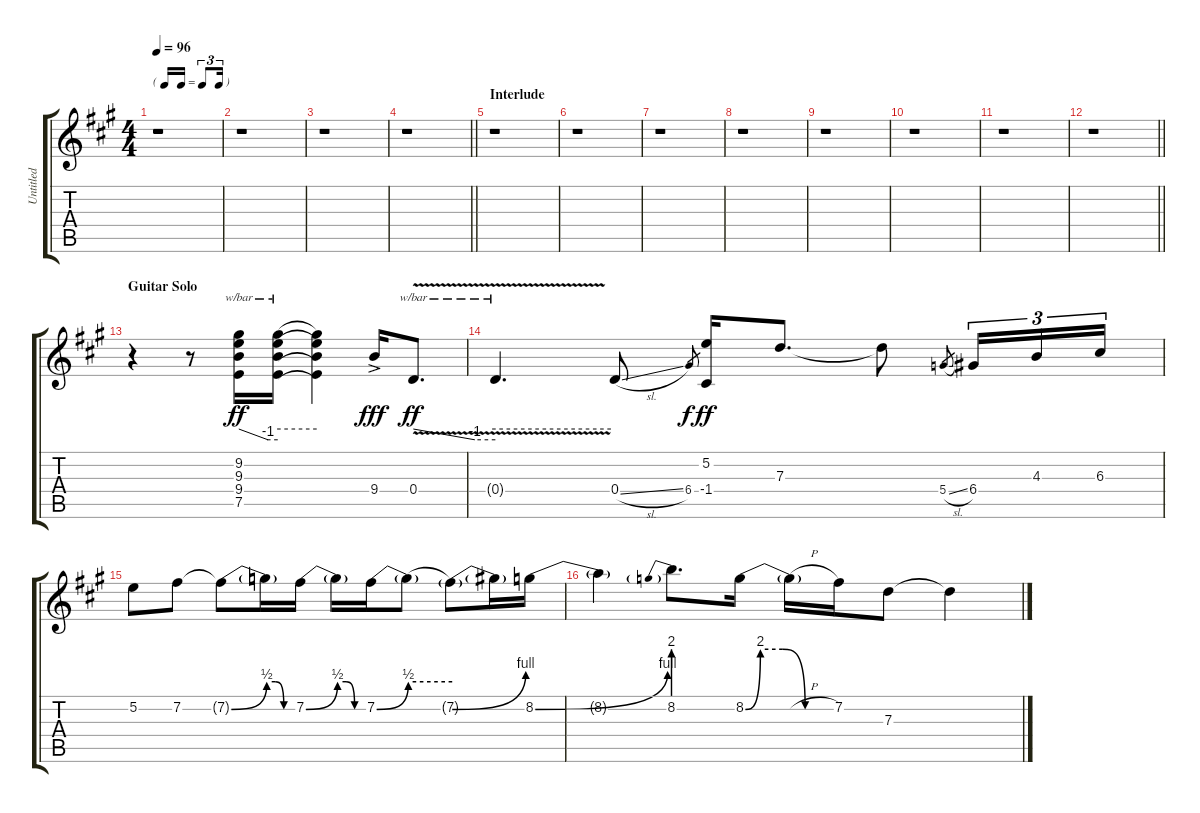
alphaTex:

\track ("Untitled" "Untitled") {instrument distortionguitar}
\staff {score tabs}
\tuning (E4 B3 G3 D3 A2 E2) {hide}
\ts (4 4)
\tf triplet16th
\tempo 96
\clef g2
\ks a
r.1{dy ff} |
r.1 |
r.1 |
\barLineRight lightlight
r.1 |
\section ("" "Interlude")
r.1 |
r.1 |
r.1 |
r.1 |
r.1 |
r.1 |
r.1 |
\barLineRight lightlight
r.1 |
\section ("" "Guitar Solo")
r.4 r.8 (9.2 9.3 9.4 7.5).16{tbe (custom default 0 0 45 -4 60 -4)} (9.2{t} 9.3{t} 9.4{t} 7.5{t}).16{tbe (hold default 0 0 60 0)} (9.2{t} 9.3{t} 9.4{t} 7.5{t}).4 9.4{ac}.16{dy fff} 0.4{v}.8{d tbe (custom default 0 0 45 -4 60 -4) dy ff} |
0.4{v t}.4{d tbe (hold default 0 0 60 0)} 0.4{sl}.8 6.4.8{gr dy f} (5.2 -1.4).16{dy ff} 7.3.8{d} 7.3{t}.8 5.4{sl}.8{gr} 6.4.16{tu (3 2)} 4.3.16{tu (3 2)} 6.3.16{tu (3 2)} |
5.2.8 7.2.8 7.2{be (bend 0 0 60 2) t}.8 7.2{be (custom 0 2 20 2 40 0 60 0) t}.16 7.2{be (bend 0 0 60 2)}.16 7.2{be (custom 0 2 20 2 40 0 60 0) t}.16 7.2{be (bend 0 0 60 2)}.16 7.2{be (hold 0 2 60 2) t}.8 7.2{be (bend 0 0 60 4) t}.8 7.2{t}.16 8.2{be (bend 0 0 60 4)}.16 |
8.2{t}.4 8.2{be (prebend 0 8 60 8)}.8{d} 8.2{be (custom 0 0 10 8 25 8 40 0 60 0)}.16 8.2{h t}.16 7.2.16 7.3.8 7.3{t}.4
